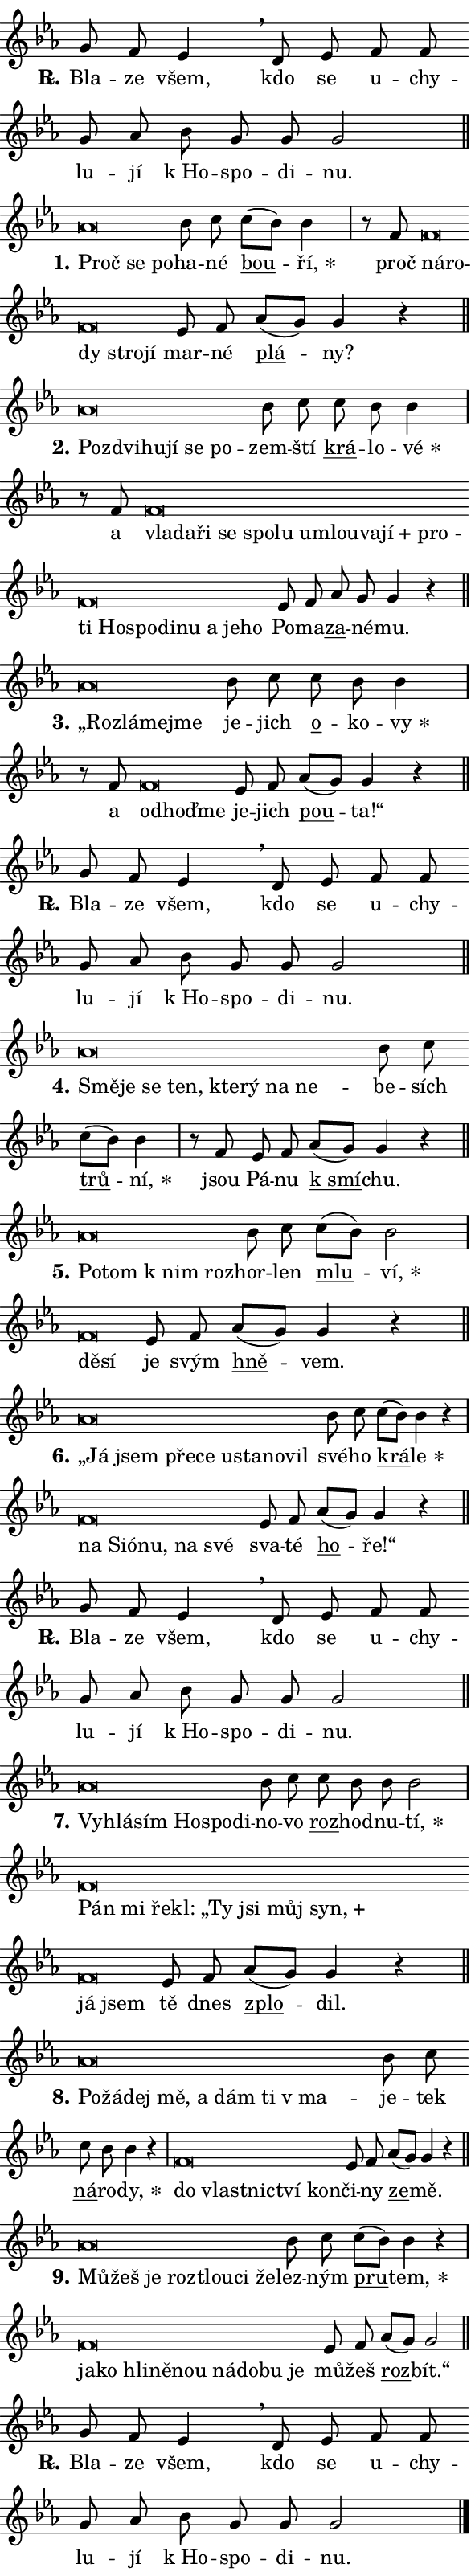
\version "2.24.0"
\header { tagline = "" }
\paper {
  indent = 0\cm
  top-margin = 0\cm
  right-margin = 0.13\cm % to fit lyric hyphens
  bottom-margin = 0\cm
  left-margin = 0\cm
  paper-width = 10\cm
  page-breaking = #ly:one-page-breaking
  system-system-spacing.basic-distance = #11
  score-system-spacing.basic-distance = #11
  ragged-last = ##f
}


%% Author: Thomas Morley
%% https://lists.gnu.org/archive/html/lilypond-user/2020-05/msg00002.html
#(define (line-position grob)
"Returns position of @var[grob} in current system:
   @code{'start}, if at first time-step
   @code{'end}, if at last time-step
   @code{'middle} otherwise
"
  (let* ((col (ly:item-get-column grob))
         (ln (ly:grob-object col 'left-neighbor))
         (rn (ly:grob-object col 'right-neighbor))
         (col-to-check-left (if (ly:grob? ln) ln col))
         (col-to-check-right (if (ly:grob? rn) rn col))
         (break-dir-left
           (and
             (ly:grob-property col-to-check-left 'non-musical #f)
             (ly:item-break-dir col-to-check-left)))
         (break-dir-right
           (and
             (ly:grob-property col-to-check-right 'non-musical #f)
             (ly:item-break-dir col-to-check-right))))
        (cond ((eqv? 1 break-dir-left) 'start)
              ((eqv? -1 break-dir-right) 'end)
              (else 'middle))))

#(define (tranparent-at-line-position vctor)
  (lambda (grob)
  "Relying on @code{line-position} select the relevant enry from @var{vctor}.
Used to determine transparency,"
    (case (line-position grob)
      ((end) (not (vector-ref vctor 0)))
      ((middle) (not (vector-ref vctor 1)))
      ((start) (not (vector-ref vctor 2))))))

noteHeadBreakVisibility =
#(define-music-function (break-visibility)(vector?)
"Makes @code{NoteHead}s transparent relying on @var{break-visibility}"
#{
  \override NoteHead.transparent =
    #(tranparent-at-line-position break-visibility)
#})

#(define delete-ledgers-for-transparent-note-heads
  (lambda (grob)
    "Reads whether a @code{NoteHead} is transparent.
If so this @code{NoteHead} is removed from @code{'note-heads} from
@var{grob}, which is supposed to be @code{LedgerLineSpanner}.
As a result ledgers are not printed for this @code{NoteHead}"
    (let* ((nhds-array (ly:grob-object grob 'note-heads))
           (nhds-list
             (if (ly:grob-array? nhds-array)
                 (ly:grob-array->list nhds-array)
                 '()))
           ;; Relies on the transparent-property being done before
           ;; Staff.LedgerLineSpanner.after-line-breaking is executed.
           ;; This is fragile ...
           (to-keep
             (remove
               (lambda (nhd)
                 (ly:grob-property nhd 'transparent #f))
               nhds-list)))
      ;; TODO find a better method to iterate over grob-arrays, similiar
      ;; to filter/remove etc for lists
      ;; For now rebuilt from scratch
      (set! (ly:grob-object grob 'note-heads)  '())
      (for-each
        (lambda (nhd)
          (ly:pointer-group-interface::add-grob grob 'note-heads nhd))
        to-keep))))

squashNotes = {
  \override NoteHead.X-extent = #'(-0.2 . 0.2)
  \override NoteHead.Y-extent = #'(-0.75 . 0)
  \override NoteHead.stencil =
    #(lambda (grob)
       (let ((pos (ly:grob-property grob 'staff-position)))
         (begin
           (if (< pos -7) (display "ERROR: Lower brevis then expected\n") (display ""))
           (if (<= pos -6) ly:text-interface::print ly:note-head::print))))
}
unSquashNotes = {
  \revert NoteHead.X-extent
  \revert NoteHead.Y-extent
  \revert NoteHead.stencil
}

hideNotes = \noteHeadBreakVisibility #begin-of-line-visible
unHideNotes = \noteHeadBreakVisibility #all-visible

% work-around for resetting accidentals
% https://lilypond.org/doc/v2.23/Documentation/notation/displaying-rhythms#unmetered-music
cadenzaMeasure = {
  \cadenzaOff
  \partial 1024 s1024
  \cadenzaOn
}

#(define-markup-command (accent layout props text) (markup?)
  "Underline accented syllable"
  (interpret-markup layout props
    #{\markup \override #'(offset . 4.3) \underline { #text }#}))

responsum = \markup \concat {
  "R" \hspace #-1.05 \path #0.1 #'((moveto 0 0.07) (lineto 0.9 0.8)) \hspace #0.05 "."
}

spaceSize = #0.6828661417322834 % exact space size for TeX Gyre Schola

\layout {
  \context {
    \Staff
    \remove "Time_signature_engraver"
    \override LedgerLineSpanner.after-line-breaking = #delete-ledgers-for-transparent-note-heads
  }
  \context {
    \Lyrics {
      \override LyricSpace.minimum-distance = \spaceSize
      \override LyricText.font-name = #"TeX Gyre Schola"
      \override LyricText.font-size = 1
      \override StanzaNumber.font-name = #"TeX Gyre Schola Bold"
      \override StanzaNumber.font-size = 1
    }
  }
  \context {
    \Score 
    \override NoteHead.text =
      #(lambda (grob) 
        (let ((pos (ly:grob-property grob 'staff-position)))
          #{\markup {
            \combine
              \halign #-0.55 \raise #(if (= pos -6) 0 0.5) \override #'(thickness . 2) \draw-line #'(3.2 . 0)
              \musicglyph "noteheads.sM1"
          }#}))
  }
}

% magnetic-lyrics.ily
%
%   written by
%     Jean Abou Samra <jean@abou-samra.fr>
%     Werner Lemberg <wl@gnu.org>
%
%   adapted by
%     Jiri Hon <jiri.hon@gmail.com>
%
% Version 2022-Apr-15

% https://www.mail-archive.com/lilypond-user@gnu.org/msg149350.html

#(define (Left_hyphen_pointer_engraver context)
   "Collect syllable-hyphen-syllable occurrences in lyrics and store
them in properties.  This engraver only looks to the left.  For
example, if the lyrics input is @code{foo -- bar}, it does the
following.

@itemize @bullet
@item
Set the @code{text} property of the @code{LyricHyphen} grob between
@q{foo} and @q{bar} to @code{foo}.

@item
Set the @code{left-hyphen} property of the @code{LyricText} grob with
text @q{foo} to the @code{LyricHyphen} grob between @q{foo} and
@q{bar}.
@end itemize

Use this auxiliary engraver in combination with the
@code{lyric-@/text::@/apply-@/magnetic-@/offset!} hook."
   (let ((hyphen #f)
         (text #f))
     (make-engraver
      (acknowledgers
       ((lyric-syllable-interface engraver grob source-engraver)
        (set! text grob)))
      (end-acknowledgers
       ((lyric-hyphen-interface engraver grob source-engraver)
        ;(when (not (grob::has-interface grob 'lyric-space-interface))
          (set! hyphen grob)));)
      ((stop-translation-timestep engraver)
       (when (and text hyphen)
         (ly:grob-set-object! text 'left-hyphen hyphen))
       (set! text #f)
       (set! hyphen #f)))))

#(define (lyric-text::apply-magnetic-offset! grob)
   "If the space between two syllables is less than the value in
property @code{LyricText@/.details@/.squash-threshold}, move the right
syllable to the left so that it gets concatenated with the left
syllable.

Use this function as a hook for
@code{LyricText@/.after-@/line-@/breaking} if the
@code{Left_@/hyphen_@/pointer_@/engraver} is active."
   (let ((hyphen (ly:grob-object grob 'left-hyphen #f)))
     (when hyphen
       (let ((left-text (ly:spanner-bound hyphen LEFT)))
         (when (grob::has-interface left-text 'lyric-syllable-interface)
           (let* ((common (ly:grob-common-refpoint grob left-text X))
                  (this-x-ext (ly:grob-extent grob common X))
                  (left-x-ext
                   (begin
                     ;; Trigger magnetism for left-text.
                     (ly:grob-property left-text 'after-line-breaking)
                     (ly:grob-extent left-text common X)))
                  ;; `delta` is the gap width between two syllables.
                  (delta (- (interval-start this-x-ext)
                            (interval-end left-x-ext)))
                  (details (ly:grob-property grob 'details))
                  (threshold (assoc-get 'squash-threshold details 0.2)))
             (when (< delta threshold)
               (let* (;; We have to manipulate the input text so that
                      ;; ligatures crossing syllable boundaries are not
                      ;; disabled.  For languages based on the Latin
                      ;; script this is essentially a beautification.
                      ;; However, for non-Western scripts it can be a
                      ;; necessity.
                      (lt (ly:grob-property left-text 'text))
                      (rt (ly:grob-property grob 'text))
                      (is-space (grob::has-interface hyphen 'lyric-space-interface))
                      (space (if is-space " " ""))
                      (extra-delta (if is-space spaceSize 0))
                      ;; Append new syllable.
                      (ltrt-space (if (and (string? lt) (string? rt))
                                (string-append lt space rt)
                                (make-concat-markup (list lt space rt))))
                      ;; Right-align `ltrt` to the right side.
                      (ltrt-space-markup (grob-interpret-markup
                               grob
                               (make-translate-markup
                                (cons (interval-length this-x-ext) 0)
                                (make-right-align-markup ltrt-space)))))
                 (begin
                   ;; Don't print `left-text`.
                   (ly:grob-set-property! left-text 'stencil #f)
                   ;; Set text and stencil (which holds all collected
                   ;; syllables so far) and shift it to the left.
                   (ly:grob-set-property! grob 'text ltrt-space)
                   (ly:grob-set-property! grob 'stencil ltrt-space-markup)
                   (ly:grob-translate-axis! grob (- (- delta extra-delta)) X))))))))))


#(define (lyric-hyphen::displace-bounds-first grob)
   ;; Make very sure this callback isn't triggered too early.
   (let ((left (ly:spanner-bound grob LEFT))
         (right (ly:spanner-bound grob RIGHT)))
     (ly:grob-property left 'after-line-breaking)
     (ly:grob-property right 'after-line-breaking)
     (ly:lyric-hyphen::print grob)))

squashThreshold = #0.4

\layout {
  \context {
    \Lyrics
    \consists #Left_hyphen_pointer_engraver
    \override LyricText.after-line-breaking =
      #lyric-text::apply-magnetic-offset!
    \override LyricHyphen.stencil = #lyric-hyphen::displace-bounds-first
    \override LyricText.details.squash-threshold = \squashThreshold
    \override LyricHyphen.minimum-distance = 0
    \override LyricHyphen.minimum-length = \squashThreshold
  }
}

squashText = \override LyricText.details.squash-threshold = 9999
unSquashText = \override LyricText.details.squash-threshold = \squashThreshold

leftText = \override LyricText.self-alignment-X = #LEFT
unLeftText = \revert LyricText.self-alignment-X

starOffset = #(lambda (grob) 
                (let ((x_offset (ly:self-alignment-interface::aligned-on-x-parent grob)))
                  (if (= x_offset 0) 0 (+ x_offset 1.2))))

star = #(define-music-function (syllable)(string?)
"Append star separator at the end of a syllable"
#{
  \once \override LyricText.X-offset = #starOffset
  \lyricmode { \markup {
    #syllable
    \override #'((font-name . "TeX Gyre Schola Bold")) \hspace #0.2 \lower #0.65 \larger "*"
  } }
#})

starAccent = #(define-music-function (syllable)(string?)
"Append star separator at the end of a syllable and make accent"
#{
  \once \override LyricText.X-offset = #starOffset
  \lyricmode { \markup {
    \accent #syllable
    \override #'((font-name . "TeX Gyre Schola Bold")) \hspace #0.2 \lower #0.65 \larger "*"
  } }
#})

breath = #(define-music-function (syllable)(string?)
"Append breathing indicator at the end of a syllable"
#{
  \lyricmode { \markup { #syllable "+" } }
#})

optionalBreath = #(define-music-function (syllable)(string?)
"Append optional breathing indicator at the end of a syllable"
#{
  \lyricmode { \markup { #syllable "(+)" } }
#})


\score {
    <<
        \new Voice = "melody" { \cadenzaOn \key es \major \relative { g'8 f es4 \breathe d8 es \bar "" f f \bar "" g as \bar "" bes g g g2 \cadenzaMeasure \bar "||" \break } }
        \new Lyrics \lyricsto "melody" { \lyricmode { \set stanza = \responsum
Bla -- ze všem, kdo se u -- chy -- lu -- jí "k Ho" -- spo -- di -- nu. } }
    >>
    \layout {}
}

\score {
    <<
        \new Voice = "melody" { \cadenzaOn \key es \major \relative { \squashNotes as'\breve*1/16 \hideNotes \breve*1/16 \breve*1/16 \bar "" \unHideNotes \unSquashNotes bes8 c \bar "" c[( bes)] bes4 \cadenzaMeasure \bar "|" r8 f8 \squashNotes f\breve*1/16 \hideNotes \breve*1/16 \bar "" \breve*1/16 \bar "" \breve*1/16 \breve*1/16 \bar "" \unHideNotes \unSquashNotes es8 f \bar "" as[( g)] g4 r \cadenzaMeasure \bar "||" \break } }
        \new Lyrics \lyricsto "melody" { \lyricmode { \set stanza = "1."
\leftText Proč \squashText se po -- \unLeftText \unSquashText ha -- né \markup \accent bou -- \star ří, proč \leftText ná -- \squashText ro -- dy stro -- jí \unLeftText \unSquashText mar -- né \markup \accent plá -- ny? } }
    >>
    \layout {}
}

\score {
    <<
        \new Voice = "melody" { \cadenzaOn \key es \major \relative { \squashNotes as'\breve*1/16 \hideNotes \breve*1/16 \bar "" \breve*1/16 \bar "" \breve*1/16 \bar "" \breve*1/16 \breve*1/16 \bar "" \unHideNotes \unSquashNotes bes8 c \bar "" c bes bes4 \cadenzaMeasure \bar "|" r8 f8 \squashNotes f\breve*1/16 \hideNotes \breve*1/16 \bar "" \breve*1/16 \bar "" \breve*1/16 \bar "" \breve*1/16 \bar "" \breve*1/16 \bar "" \breve*1/16 \bar "" \breve*1/16 \bar "" \breve*1/16 \bar "" \breve*1/16 \bar "" \breve*1/16 \bar "" \breve*1/16 \bar "" \breve*1/16 \bar "" \breve*1/16 \bar "" \breve*1/16 \bar "" \breve*1/16 \bar "" \breve*1/16 \bar "" \breve*1/16 \breve*1/16 \bar "" \unHideNotes \unSquashNotes es8 f \bar "" as g g4 r \cadenzaMeasure \bar "||" \break } }
        \new Lyrics \lyricsto "melody" { \lyricmode { \set stanza = "2."
\leftText Po -- \squashText zdvi -- hu -- jí se po -- \unLeftText \unSquashText zem -- ští \markup \accent krá -- lo -- \star vé a \leftText vla -- \squashText da -- ři se spo -- lu u -- mlou -- va -- \breath "jí" pro -- ti Ho -- spo -- di -- nu a je -- ho \unLeftText \unSquashText Po -- ma -- \markup \accent za -- né -- mu. } }
    >>
    \layout {}
}

\score {
    <<
        \new Voice = "melody" { \cadenzaOn \key es \major \relative { \squashNotes as'\breve*1/16 \hideNotes \breve*1/16 \bar "" \breve*1/16 \breve*1/16 \bar "" \unHideNotes \unSquashNotes bes8 c \bar "" c bes bes4 \cadenzaMeasure \bar "|" r8 f8 \squashNotes f\breve*1/16 \hideNotes \breve*1/16 \breve*1/16 \bar "" \unHideNotes \unSquashNotes es8 f \bar "" as[( g)] g4 r \cadenzaMeasure \bar "||" \break } }
        \new Lyrics \lyricsto "melody" { \lyricmode { \set stanza = "3."
\leftText „Roz -- \squashText lá -- mej -- me \unLeftText \unSquashText je -- jich \markup \accent o -- ko -- \star vy a \leftText od -- \squashText ho -- ďme \unLeftText \unSquashText je -- jich \markup \accent pou -- ta!“ } }
    >>
    \layout {}
}

\score {
    <<
        \new Voice = "melody" { \cadenzaOn \key es \major \relative { g'8 f es4 \breathe d8 es \bar "" f f \bar "" g as \bar "" bes g g g2 \cadenzaMeasure \bar "||" \break } }
        \new Lyrics \lyricsto "melody" { \lyricmode { \set stanza = \responsum
Bla -- ze všem, kdo se u -- chy -- lu -- jí "k Ho" -- spo -- di -- nu. } }
    >>
    \layout {}
}

\score {
    <<
        \new Voice = "melody" { \cadenzaOn \key es \major \relative { \squashNotes as'\breve*1/16 \hideNotes \breve*1/16 \bar "" \breve*1/16 \bar "" \breve*1/16 \bar "" \breve*1/16 \bar "" \breve*1/16 \bar "" \breve*1/16 \breve*1/16 \bar "" \unHideNotes \unSquashNotes bes8 c \bar "" c[( bes)] bes4 \cadenzaMeasure \bar "|" r8 f8 es8 f \bar "" as[( g)] g4 r \cadenzaMeasure \bar "||" \break } }
        \new Lyrics \lyricsto "melody" { \lyricmode { \set stanza = "4."
\leftText Smě -- \squashText je se ten, kte -- rý na ne -- \unLeftText \unSquashText be -- sích \markup \accent trů -- \star ní, jsou Pá -- nu \markup \accent "k smí" -- chu. } }
    >>
    \layout {}
}

\score {
    <<
        \new Voice = "melody" { \cadenzaOn \key es \major \relative { \squashNotes as'\breve*1/16 \hideNotes \breve*1/16 \bar "" \breve*1/16 \breve*1/16 \bar "" \unHideNotes \unSquashNotes bes8 c \bar "" c[( bes)] bes2 \cadenzaMeasure \bar "|" \squashNotes f\breve*1/16 \hideNotes \breve*1/16 \bar "" \unHideNotes \unSquashNotes es8 f \bar "" as[( g)] g4 r \cadenzaMeasure \bar "||" \break } }
        \new Lyrics \lyricsto "melody" { \lyricmode { \set stanza = "5."
\leftText Po -- \squashText tom "k nim" roz -- \unLeftText \unSquashText hor -- len \markup \accent mlu -- \star ví, \leftText dě -- \squashText sí \unLeftText \unSquashText je svým \markup \accent hně -- vem. } }
    >>
    \layout {}
}

\score {
    <<
        \new Voice = "melody" { \cadenzaOn \key es \major \relative { \squashNotes as'\breve*1/16 \hideNotes \breve*1/16 \bar "" \breve*1/16 \bar "" \breve*1/16 \bar "" \breve*1/16 \bar "" \breve*1/16 \bar "" \breve*1/16 \breve*1/16 \bar "" \unHideNotes \unSquashNotes bes8 c \bar "" c[( bes)] bes4 r \cadenzaMeasure \bar "|" \squashNotes f\breve*1/16 \hideNotes \breve*1/16 \bar "" \breve*1/16 \bar "" \breve*1/16 \bar "" \breve*1/16 \breve*1/16 \bar "" \unHideNotes \unSquashNotes es8 f \bar "" as[( g)] g4 r \cadenzaMeasure \bar "||" \break } }
        \new Lyrics \lyricsto "melody" { \lyricmode { \set stanza = "6."
\leftText „Já \squashText jsem pře -- ce u -- sta -- no -- vil \unLeftText \unSquashText své -- ho \markup \accent krá -- \star le \leftText na \squashText Si -- ó -- nu, na své \unLeftText \unSquashText sva -- té \markup \accent ho -- ře!“ } }
    >>
    \layout {}
}

\score {
    <<
        \new Voice = "melody" { \cadenzaOn \key es \major \relative { g'8 f es4 \breathe d8 es \bar "" f f \bar "" g as \bar "" bes g g g2 \cadenzaMeasure \bar "||" \break } }
        \new Lyrics \lyricsto "melody" { \lyricmode { \set stanza = \responsum
Bla -- ze všem, kdo se u -- chy -- lu -- jí "k Ho" -- spo -- di -- nu. } }
    >>
    \layout {}
}

\score {
    <<
        \new Voice = "melody" { \cadenzaOn \key es \major \relative { \squashNotes as'\breve*1/16 \hideNotes \breve*1/16 \bar "" \breve*1/16 \bar "" \breve*1/16 \bar "" \breve*1/16 \breve*1/16 \bar "" \unHideNotes \unSquashNotes bes8 c \bar "" c bes bes bes2 \cadenzaMeasure \bar "|" \squashNotes f\breve*1/16 \hideNotes \breve*1/16 \bar "" \breve*1/16 \bar "" \breve*1/16 \bar "" \breve*1/16 \bar "" \breve*1/16 \bar "" \breve*1/16 \bar "" \breve*1/16 \bar "" \breve*1/16 \breve*1/16 \bar "" \unHideNotes \unSquashNotes es8 f \bar "" as[( g)] g4 r \cadenzaMeasure \bar "||" \break } }
        \new Lyrics \lyricsto "melody" { \lyricmode { \set stanza = "7."
\leftText Vy -- \squashText hlá -- sím Ho -- spo -- di -- \unLeftText \unSquashText no -- vo \markup \accent roz -- hod -- nu -- \star tí, \leftText Pán \squashText mi ře -- kl: „Ty jsi můj \breath "syn," já jsem \unLeftText \unSquashText tě dnes \markup \accent zplo -- dil. } }
    >>
    \layout {}
}

\score {
    <<
        \new Voice = "melody" { \cadenzaOn \key es \major \relative { \squashNotes as'\breve*1/16 \hideNotes \breve*1/16 \bar "" \breve*1/16 \bar "" \breve*1/16 \bar "" \breve*1/16 \bar "" \breve*1/16 \bar "" \breve*1/16 \breve*1/16 \bar "" \unHideNotes \unSquashNotes bes8 c \bar "" c bes bes4 r \cadenzaMeasure \bar "|" \squashNotes f\breve*1/16 \hideNotes \breve*1/16 \bar "" \breve*1/16 \bar "" \breve*1/16 \breve*1/16 \bar "" \unHideNotes \unSquashNotes es8 f \bar "" as[( g)] g4 r \cadenzaMeasure \bar "||" \break } }
        \new Lyrics \lyricsto "melody" { \lyricmode { \set stanza = "8."
\leftText Po -- \squashText žá -- dej mě, a dám ti "v ma" -- \unLeftText \unSquashText je -- tek \markup \accent ná -- ro -- \star dy, \leftText do \squashText vlast -- nic -- tví kon -- \unLeftText \unSquashText či -- ny \markup \accent ze -- mě. } }
    >>
    \layout {}
}

\score {
    <<
        \new Voice = "melody" { \cadenzaOn \key es \major \relative { \squashNotes as'\breve*1/16 \hideNotes \breve*1/16 \bar "" \breve*1/16 \bar "" \breve*1/16 \bar "" \breve*1/16 \bar "" \breve*1/16 \breve*1/16 \bar "" \unHideNotes \unSquashNotes bes8 c \bar "" c[( bes)] bes4 r \cadenzaMeasure \bar "|" \squashNotes f\breve*1/16 \hideNotes \breve*1/16 \bar "" \breve*1/16 \bar "" \breve*1/16 \bar "" \breve*1/16 \bar "" \breve*1/16 \bar "" \breve*1/16 \bar "" \breve*1/16 \breve*1/16 \bar "" \unHideNotes \unSquashNotes es8 f \bar "" as[( g)] g2 \cadenzaMeasure \bar "||" \break } }
        \new Lyrics \lyricsto "melody" { \lyricmode { \set stanza = "9."
\leftText Mů -- \squashText žeš je roz -- tlou -- ci že -- \unLeftText \unSquashText lez -- ným \markup \accent pru -- \star tem, \leftText ja -- \squashText ko hli -- ně -- nou ná -- do -- bu je \unLeftText \unSquashText mů -- žeš \markup \accent roz -- bít.“ } }
    >>
    \layout {}
}

\score {
    <<
        \new Voice = "melody" { \cadenzaOn \key es \major \relative { g'8 f es4 \breathe d8 es \bar "" f f \bar "" g as \bar "" bes g g g2 \cadenzaMeasure \bar "||" \break } \bar "|." }
        \new Lyrics \lyricsto "melody" { \lyricmode { \set stanza = \responsum
Bla -- ze všem, kdo se u -- chy -- lu -- jí "k Ho" -- spo -- di -- nu. } }
    >>
    \layout {}
}
